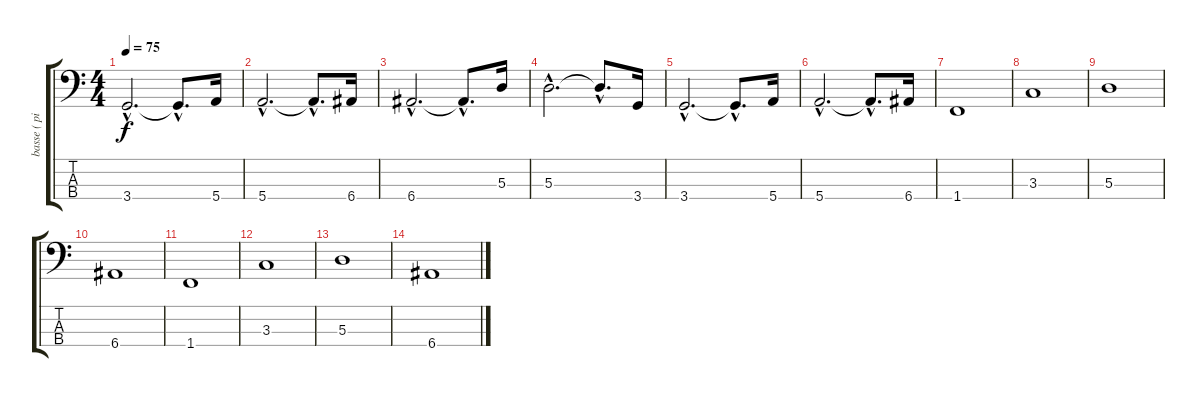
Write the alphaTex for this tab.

\track ("basse ( pierre )" "basse ( pi") {instrument distortionguitar}
\staff {score tabs}
\tuning (G2 D2 A1 E1) {hide}
\ts (4 4)
\tempo 75
\clef f4
\ks c
3.4{hac}.2{d dy f} 3.4{hac t}.8{d} 5.4.16 |
5.4{hac}.2{d} 5.4{hac t}.8{d} 6.4.16 |
6.4{hac}.2{d} 6.4{hac t}.8{d} 5.3.16 |
5.3{hac}.2{d} 5.3{hac t}.8{d} 3.4.16 |
3.4{hac}.2{d} 3.4{hac t}.8{d} 5.4.16 |
5.4{hac}.2{d} 5.4{hac t}.8{d} 6.4.16 |
1.4.1{instrument distortionguitar} |
3.3.1 |
5.3.1 |
6.4.1 |
1.4.1 |
3.3.1 |
5.3.1 |
6.4.1
